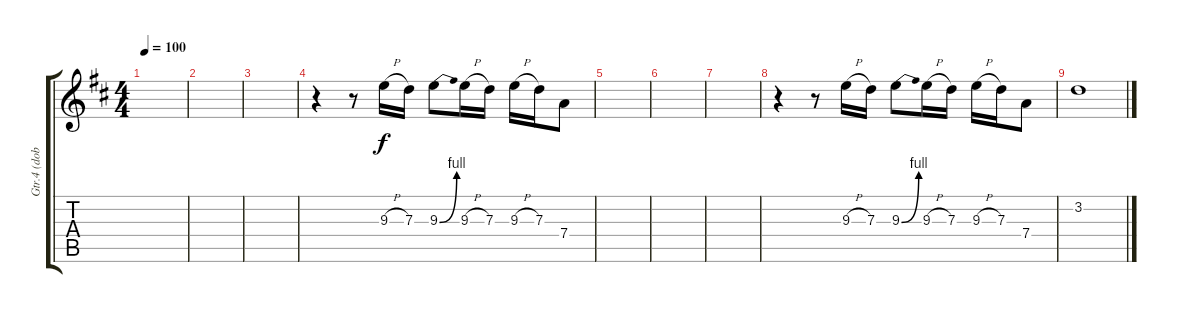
\track ("Gtr.4 (dobro)" "Gtr.4 (dob") {instrument acousticguitarsteel}
\staff {score tabs}
\tuning (E4 B3 G3 D3 A2 D2) {hide}
\ts (4 4)
\tempo 100
\clef g2
\ks d
|
|
|
r.4 r.8 9.3{h}.16 7.3.16 9.3{be (bend 0 0 60 4)}.8 9.3{h}.16 7.3.16 9.3{h}.16 7.3.16 7.4.8 |
|
|
|
r.4 r.8 9.3{h}.16 7.3.16 9.3{be (bend 0 0 60 4)}.8 9.3{h}.16 7.3.16 9.3{h}.16 7.3.16 7.4.8 |
3.2.1
